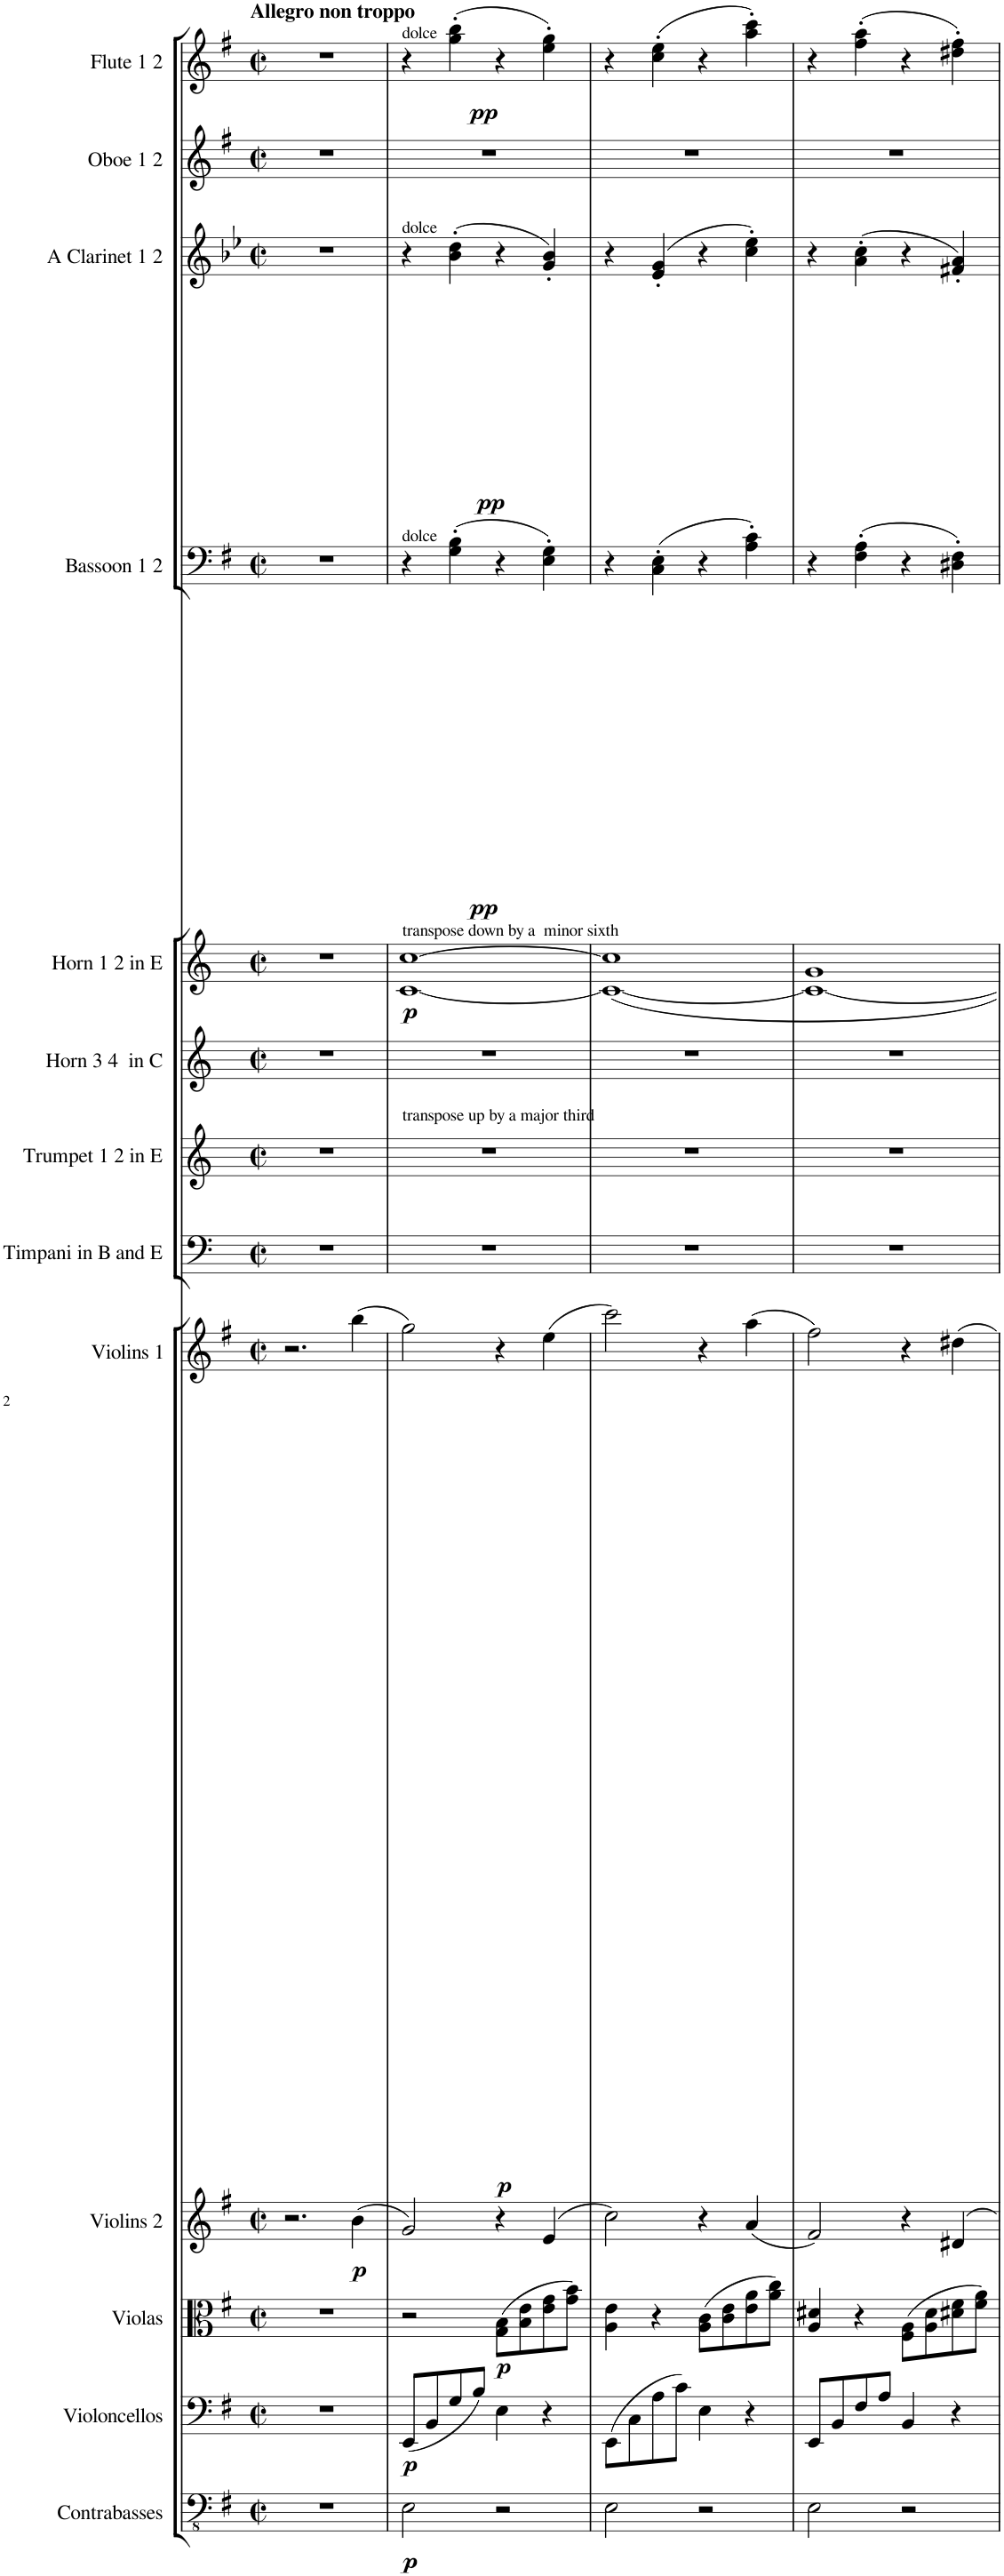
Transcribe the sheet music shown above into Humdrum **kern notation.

**kern	**dynam	**kern	**dynam	**kern	**dynam	**kern	**dynam	**kern	**dynam	**kern	**kern	**kern	**kern	**dynam	**kern	**dynam	**kern	**dynam	**kern	**kern	**dynam
*part13	*part13	*part12	*part12	*part11	*part11	*part10	*part10	*part9	*part9	*part8	*part7	*part6	*part5	*part5	*part4	*part4	*part3	*part3	*part2	*part1	*part1
*staff13	*staff13	*staff12	*staff12	*staff11	*staff11	*staff10	*staff10	*staff9	*staff9	*staff8	*staff7	*staff6	*staff5	*staff5	*staff4	*staff4	*staff3	*staff3	*staff2	*staff1	*staff1
*I"Contrabasses	*	*I"Violoncellos	*	*I"Violas	*	*I"Violins 2	*	*I"Violins 1	*	*I"Timpani in B and E	*I"Trumpet 1 2 in E	*I"Horn 3 4  in C	*I"Horn 1 2 in E	*	*I"Bassoon 1 2	*	*I"A Clarinet 1 2	*	*I"Oboe 1 2	*I"Flute 1 2	*
*I'Cbs.	*	*I'Vlcs.	*	*I'Vlas.	*	*I'Vlns. 2	*	*I'Vlns. 1	*	*I'Timp.	*	*	*	*	*I'Bsn.	*	*I'A Cl.	*	*I'Ob.	*I'Fl.	*
*clefFv4	*	*clefF4	*	*clefC3	*	*clefG2	*	*clefG2	*	*clefF4	*clefG2	*clefG2	*clefG2	*	*clefF4	*	*clefG2	*	*clefG2	*clefG2	*
*	*	*	*	*	*	*	*	*	*	*	*Trd-2c-4	*Trd4c7	*Trd5c8	*	*	*	*Trd2c3	*	*	*	*
*k[f#]	*	*k[f#]	*	*k[f#]	*	*k[f#]	*	*k[f#]	*	*k[]	*k[]	*k[]	*k[]	*	*k[f#]	*	*k[b-e-]	*	*k[f#]	*k[f#]	*
*M4/4	*	*M4/4	*	*M4/4	*	*M4/4	*	*M4/4	*	*M4/4	*M4/4	*M4/4	*M4/4	*	*M4/4	*	*M4/4	*	*M4/4	*M4/4	*
*met(c|)	*	*met(c|)	*	*met(c|)	*	*met(c|)	*	*met(c|)	*	*met(c|)	*met(c|)	*met(c|)	*met(c|)	*	*met(c|)	*	*met(c|)	*	*met(c|)	*met(c|)	*
=1	=1	=1	=1	=1	=1	=1	=1	=1	=1	=1	=1	=1	=1	=1	=1	=1	=1	=1	=1	=1	=1
!	!	!	!	!	!	!	!	!	!	!	!	!	!	!	!	!	!	!	!	!LO:TX:a:B:t=Allegro non troppo	!
1r	.	1r	.	1r	.	2.r	.	2.r	.	1r	1r	1r	1r	.	1r	.	1r	.	1r	1r	.
!	!	!	!	!	!	!	!LO:DY:b	!	!LO:DY:b	!	!	!	!	!	!	!	!	!	!	!	!
.	.	.	.	.	.	(4b\	p	(4bb\	p	.	.	.	.	.	.	.	.	.	.	.	.
=2	=2	=2	=2	=2	=2	=2	=2	=2	=2	=2	=2	=2	=2	=2	=2	=2	=2	=2	=2	=2	=2
!	!	!	!	!	!	!	!	!	!	!	!	!	!	!	!	!	!	!	!	!LO:TX:a:t=dolce	!
!	!	!	!	!	!	!	!	!	!	!	!	!	!	!	!	!	!LO:TX:a:t=dolce	!	!	!	!
!	!	!	!	!	!	!	!	!	!	!	!	!	!	!	!LO:TX:a:t=dolce	!	!	!	!	!	!
!	!	!	!	!	!	!	!	!	!	!	!	!	!LO:TX:a:t=transpose down by a  minor sixth	!	!	!	!	!	!	!	!
!	!	!	!	!	!	!	!	!	!	!	!LO:TX:a:t=transpose up by a major third	!	!	!	!	!	!	!	!	!	!
!	!LO:DY:b	!	!LO:DY:b	!	!	!	!	!	!	!	!	!	!	!LO:DY:b	!	!	!	!	!	!	!
2EE\	p	(8EE/L	p	2r	.	2g/)	.	2gg\)	.	1r	1r	1r	[1c [1cc	p	4r	.	4r	.	1r	4r	.
.	.	8BB/	.	.	.	.	.	.	.	.	.	.	.	.	.	.	.	.	.	.	.
!	!	!	!	!	!	!	!	!	!	!	!	!	!	!	!	!LO:DY:b	!	!LO:DY:b	!	!	!LO:DY:b
.	.	8G/	.	.	.	.	.	.	.	.	.	.	.	.	(4G\' 4B\'	pp	(4b-\' 4dd\'	pp	.	(4gg\' 4bb\'	pp
.	.	8B/J)	.	.	.	.	.	.	.	.	.	.	.	.	.	.	.	.	.	.	.
!	!	!	!	!	!LO:DY:b	!	!	!	!	!	!	!	!	!	!	!	!	!	!	!	!
2r	.	4E\	.	(8G\ 8B\L	p	4r	.	4r	.	.	.	.	.	.	4r	.	4r	.	.	4r	.
.	.	.	.	8B\ 8e\	.	.	.	.	.	.	.	.	.	.	.	.	.	.	.	.	.
.	.	4r	.	8e\ 8g\	.	(4e/	.	(4ee\	.	.	.	.	.	.	4E\' 4G\')	.	4g/' 4b-/')	.	.	4ee\' 4gg\')	.
.	.	.	.	8g\ 8b\J)	.	.	.	.	.	.	.	.	.	.	.	.	.	.	.	.	.
=3	=3	=3	=3	=3	=3	=3	=3	=3	=3	=3	=3	=3	=3	=3	=3	=3	=3	=3	=3	=3	=3
2EE\	.	(8EE\L	.	4A\ 4e\	.	2cc\)	.	2ccc\)	.	1r	1r	1r	1c_ 1cc]	.	4r	.	4r	.	1r	4r	.
.	.	8C\	.	.	.	.	.	.	.	.	.	.	.	.	.	.	.	.	.	.	.
.	.	8A\	.	4r	.	.	.	.	.	.	.	.	.	.	(4C\' 4E\'	.	(4e-/' 4g/'	.	.	(4cc\' 4ee\'	.
.	.	8c\J)	.	.	.	.	.	.	.	.	.	.	.	.	.	.	.	.	.	.	.
2r	.	4E\	.	(8A\ 8c\L	.	4r	.	4r	.	.	.	.	.	.	4r	.	4r	.	.	4r	.
.	.	.	.	8c\ 8e\	.	.	.	.	.	.	.	.	.	.	.	.	.	.	.	.	.
.	.	4r	.	8e\ 8a\	.	(4a/	.	(4aa\	.	.	.	.	.	.	4A\' 4c\')	.	4cc\' 4ee-\')	.	.	4aa\' 4ccc\')	.
.	.	.	.	8a\ 8cc\J)	.	.	.	.	.	.	.	.	.	.	.	.	.	.	.	.	.
=4	=4	=4	=4	=4	=4	=4	=4	=4	=4	=4	=4	=4	=4	=4	=4	=4	=4	=4	=4	=4	=4
2EE\	.	8EE/L	.	4A/ 4d#X/	.	2f#/)	.	2ff#\)	.	1r	1r	1r	1c_ 1g	.	4r	.	4r	.	1r	4r	.
.	.	8BB/	.	.	.	.	.	.	.	.	.	.	.	.	.	.	.	.	.	.	.
.	.	8F#/	.	4r	.	.	.	.	.	.	.	.	.	.	(4F#\' 4A\'	.	(4a\' 4cc\'	.	.	(4ff#\' 4aa\'	.
.	.	8A/J	.	.	.	.	.	.	.	.	.	.	.	.	.	.	.	.	.	.	.
2r	.	4BB/	.	(8F#\ 8A\L	.	4r	.	4r	.	.	.	.	.	.	4r	.	4r	.	.	4r	.
.	.	.	.	8A\ 8d#\	.	.	.	.	.	.	.	.	.	.	.	.	.	.	.	.	.
.	.	4r	.	8d#X\ 8f#\	.	4d#X/	.	4dd#X\	.	.	.	.	.	.	4D#X\' 4F#\')	.	4f#X/' 4a/')	.	.	4dd#X\' 4ff#\')	.
.	.	.	.	8f#\ 8a\J)	.	.	.	.	.	.	.	.	.	.	.	.	.	.	.	.	.
=	=	=	=	=	=	=	=	=	=	=	=	=	=	=	=	=	=	=	=	=	=
*-	*-	*-	*-	*-	*-	*-	*-	*-	*-	*-	*-	*-	*-	*-	*-	*-	*-	*-	*-	*-	*-
